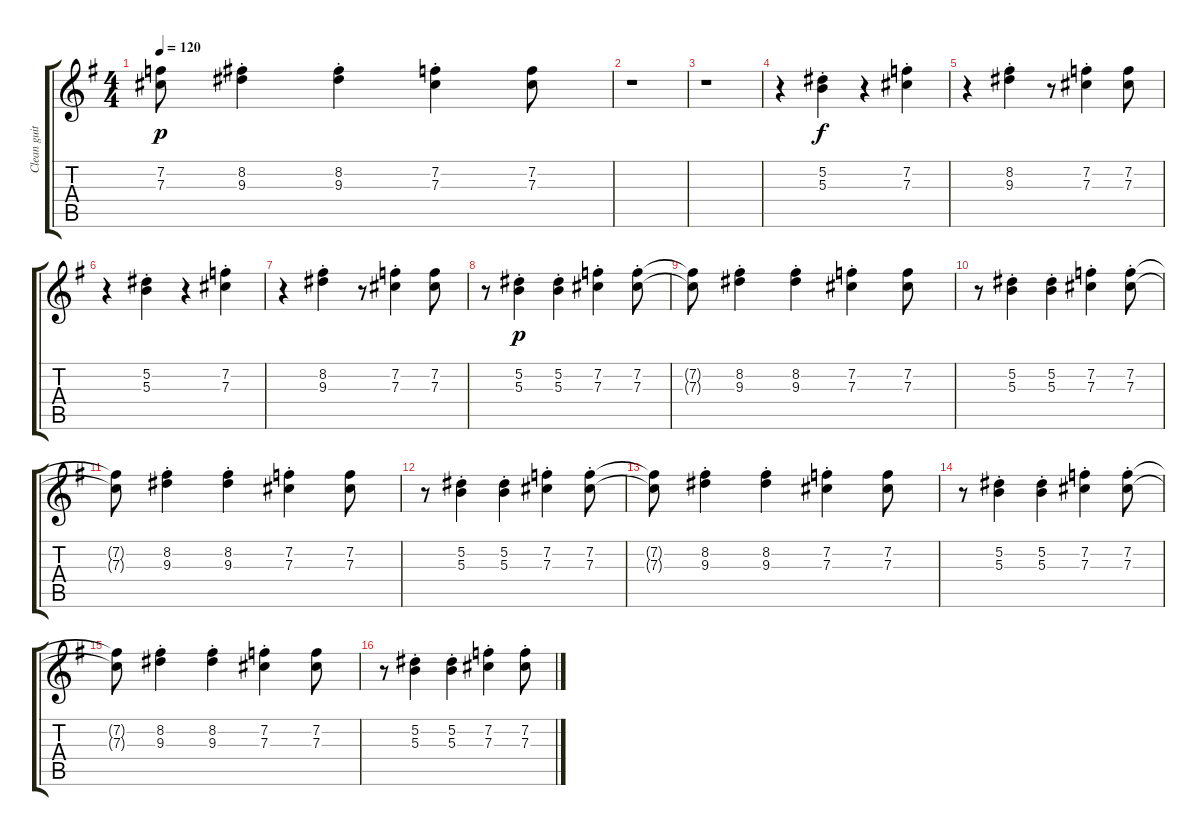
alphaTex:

\track ("Clean guitar" "Clean guit") {instrument electricguitarjazz}
\staff {score tabs}
\tuning (Eb4 Bb3 Gb3 Db3 Ab2 Eb2) {hide}
\ts (4 4)
\tempo 120
\clef g2
\ks g
(7.2{t} 7.3{t}).8{dy p} (8.2{st} 9.3{st}).4 (8.2{st} 9.3{st}).4 (7.2{st} 7.3{st}).4 (7.2 7.3).8 |
r.1 |
r.1 |
r.4 (5.2{st} 5.3{st}).4{dy f} r.4 (7.2{st} 7.3{st}).4 |
r.4 (8.2{st} 9.3{st}).4 r.8 (7.2{st} 7.3{st}).4 (7.2 7.3).8 |
r.4 (5.2{st} 5.3{st}).4 r.4 (7.2{st} 7.3{st}).4 |
r.4 (8.2{st} 9.3{st}).4 r.8 (7.2{st} 7.3{st}).4 (7.2 7.3).8 |
r.8 (5.2{st} 5.3{st}).4{dy p} (5.2{st} 5.3{st}).4 (7.2{st} 7.3{st}).4 (7.2{st} 7.3{st}).8 |
(7.2{t} 7.3{t}).8 (8.2{st} 9.3{st}).4 (8.2{st} 9.3{st}).4 (7.2{st} 7.3{st}).4 (7.2 7.3).8 |
r.8 (5.2{st} 5.3{st}).4 (5.2{st} 5.3{st}).4 (7.2{st} 7.3{st}).4 (7.2{st} 7.3{st}).8 |
(7.2{t} 7.3{t}).8 (8.2{st} 9.3{st}).4 (8.2{st} 9.3{st}).4 (7.2{st} 7.3{st}).4 (7.2 7.3).8 |
r.8 (5.2{st} 5.3{st}).4 (5.2{st} 5.3{st}).4 (7.2{st} 7.3{st}).4 (7.2{st} 7.3{st}).8 |
(7.2{t} 7.3{t}).8 (8.2{st} 9.3{st}).4 (8.2{st} 9.3{st}).4 (7.2{st} 7.3{st}).4 (7.2 7.3).8 |
r.8 (5.2{st} 5.3{st}).4 (5.2{st} 5.3{st}).4 (7.2{st} 7.3{st}).4 (7.2{st} 7.3{st}).8 |
(7.2{t} 7.3{t}).8 (8.2{st} 9.3{st}).4 (8.2{st} 9.3{st}).4 (7.2{st} 7.3{st}).4 (7.2 7.3).8 |
r.8 (5.2{st} 5.3{st}).4 (5.2{st} 5.3{st}).4 (7.2{st} 7.3{st}).4 (7.2{st} 7.3{st}).8
